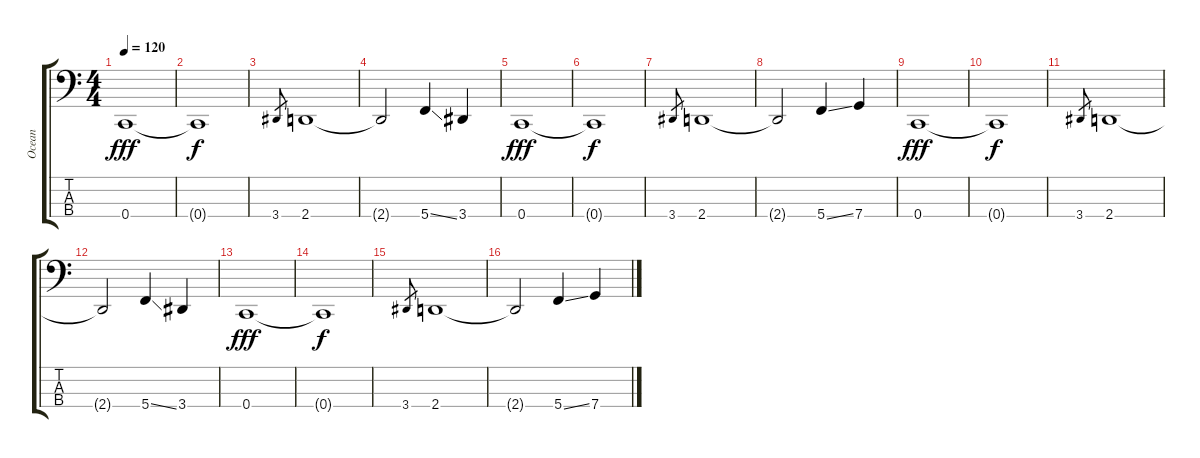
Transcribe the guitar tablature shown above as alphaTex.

\track ("Ocean" "Ocean") {instrument fretlessbass}
\staff {score tabs}
\tuning (F2 C2 G1 C1) {hide}
\ts (4 4)
\tempo 120
\clef f4
\ks c
0.4.1{dy fff instrument fretlessbass} |
0.4{t}.1{dy f} |
3.4.8{gr} 2.4.1 |
2.4{t}.2 5.4{ss}.4 3.4.4 |
0.4.1{dy fff} |
0.4{t}.1{dy f} |
3.4.8{gr} 2.4.1 |
2.4{t}.2 5.4{ss}.4 7.4.4 |
0.4.1{dy fff} |
0.4{t}.1{dy f} |
3.4.8{gr} 2.4.1 |
2.4{t}.2 5.4{ss}.4 3.4.4 |
0.4.1{dy fff} |
0.4{t}.1{dy f} |
3.4.8{gr} 2.4.1 |
2.4{t}.2 5.4{ss}.4 7.4.4
